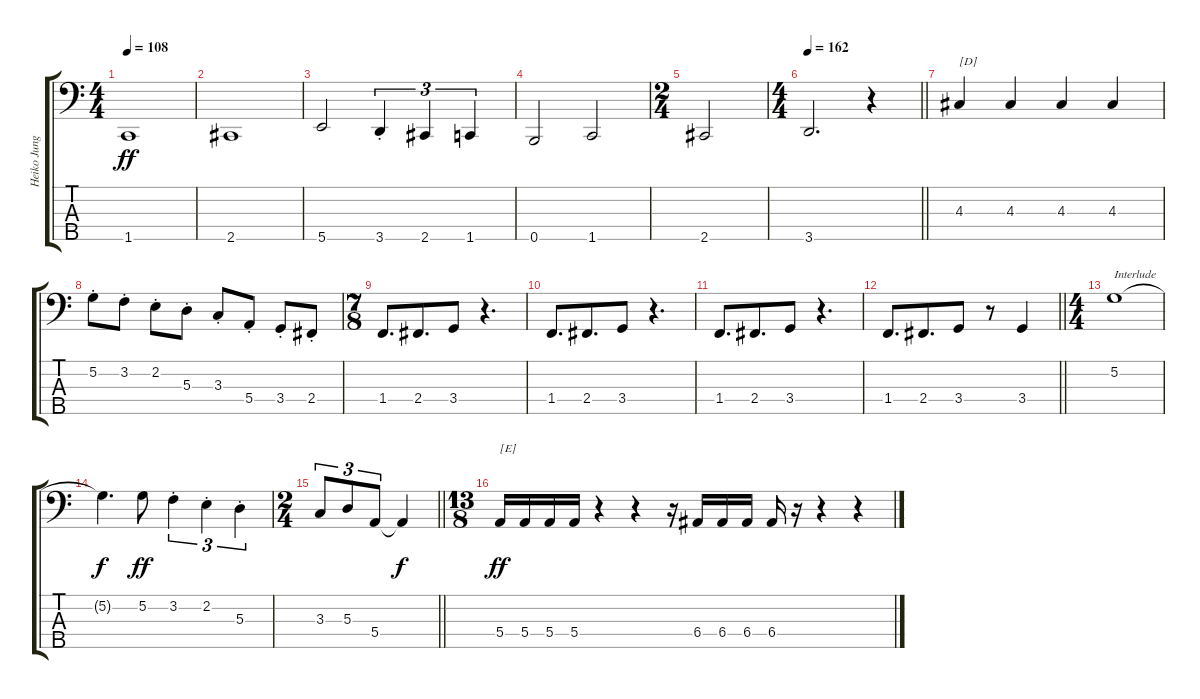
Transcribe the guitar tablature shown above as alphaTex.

\track ("Heiko Jung" "Heiko Jung") {instrument electricbassfinger}
\staff {score tabs}
\tuning (G2 D2 A1 E1 B0) {hide}
\ts (4 4)
\tempo 108
\clef f4
\ks c
1.5.1{dy ff} |
2.5.1 |
5.5.2 3.5{st}.4{tu (3 2)} 2.5.4{tu (3 2)} 1.5.4{tu (3 2)} |
0.5.2 1.5.2 |
\ts (2 4)
2.5.2 |
\ts (4 4)
\tempo 162
\barLineRight lightlight
3.5.2{d} r.4 |
4.3.4{txt "[D]"} 4.3.4 4.3.4 4.3.4 |
5.2{st}.8 3.2{st}.8 2.2{st}.8 5.3{st}.8 3.3{st}.8 5.4{st}.8 3.4{st}.8 2.4{st}.8 |
\ts (7 8)
1.4.8{d} 2.4.8{d} 3.4.8 r.4{d} |
1.4.8{d} 2.4.8{d} 3.4.8 r.4{d} |
1.4.8{d} 2.4.8{d} 3.4.8 r.4{d} |
\barLineRight lightlight
1.4.8{d} 2.4.8{d} 3.4.8 r.8 3.4.4 |
\ts (4 4)
5.2.1{txt "Interlude"} |
5.2{t}.4{d dy f} 5.2.8{dy ff} 3.2{st}.4{tu (3 2)} 2.2{st}.4{tu (3 2)} 5.3{st}.4{tu (3 2)} |
\ts (2 4)
\barLineRight lightlight
3.3.8{tu (3 2)} 5.3.8{tu (3 2)} 5.4.8{tu (3 2)} 5.4{t}.4{dy f} |
\ts (13 8)
5.4.16{txt "[E]" dy ff} 5.4.16 5.4.16 5.4.16 r.4 r.4 r.16 6.4.16 6.4.16 6.4.16 6.4.16 r.16 r.4 r.4
